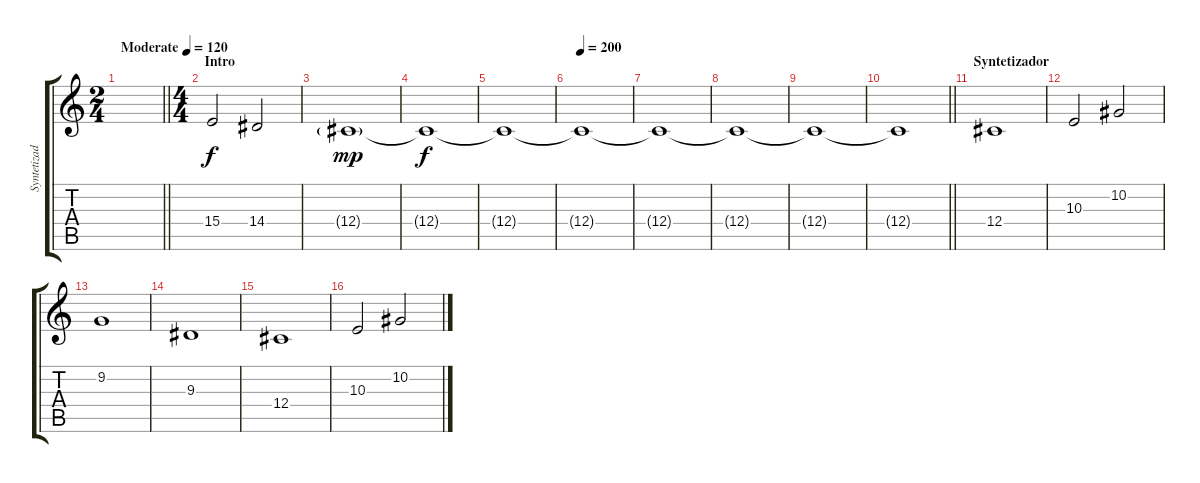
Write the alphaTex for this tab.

\track ("Syntetizador" "Syntetizad") {instrument lead2sawtooth}
\staff {score tabs}
\tuning (Eb4 Bb3 Gb3 Db3 Ab2 Eb2) {hide}
\ts (2 4)
\tempo (120 "Moderate")
\clef g2
\barLineRight lightlight
\ks c
|
\ts (4 4)
\section ("" "Intro")
15.4.2 14.4.2 |
12.4{g}.1{dy mp} |
12.4{t}.1{dy f} |
12.4{t}.1 |
\tempo 200
12.4{t}.1 |
12.4{t}.1 |
12.4{t}.1 |
12.4{t}.1 |
\barLineRight lightlight
12.4{t}.1 |
\section ("" "Syntetizador")
12.4.1 |
10.3.2 10.2.2 |
9.2.1 |
9.3.1 |
12.4.1 |
10.3.2 10.2.2
